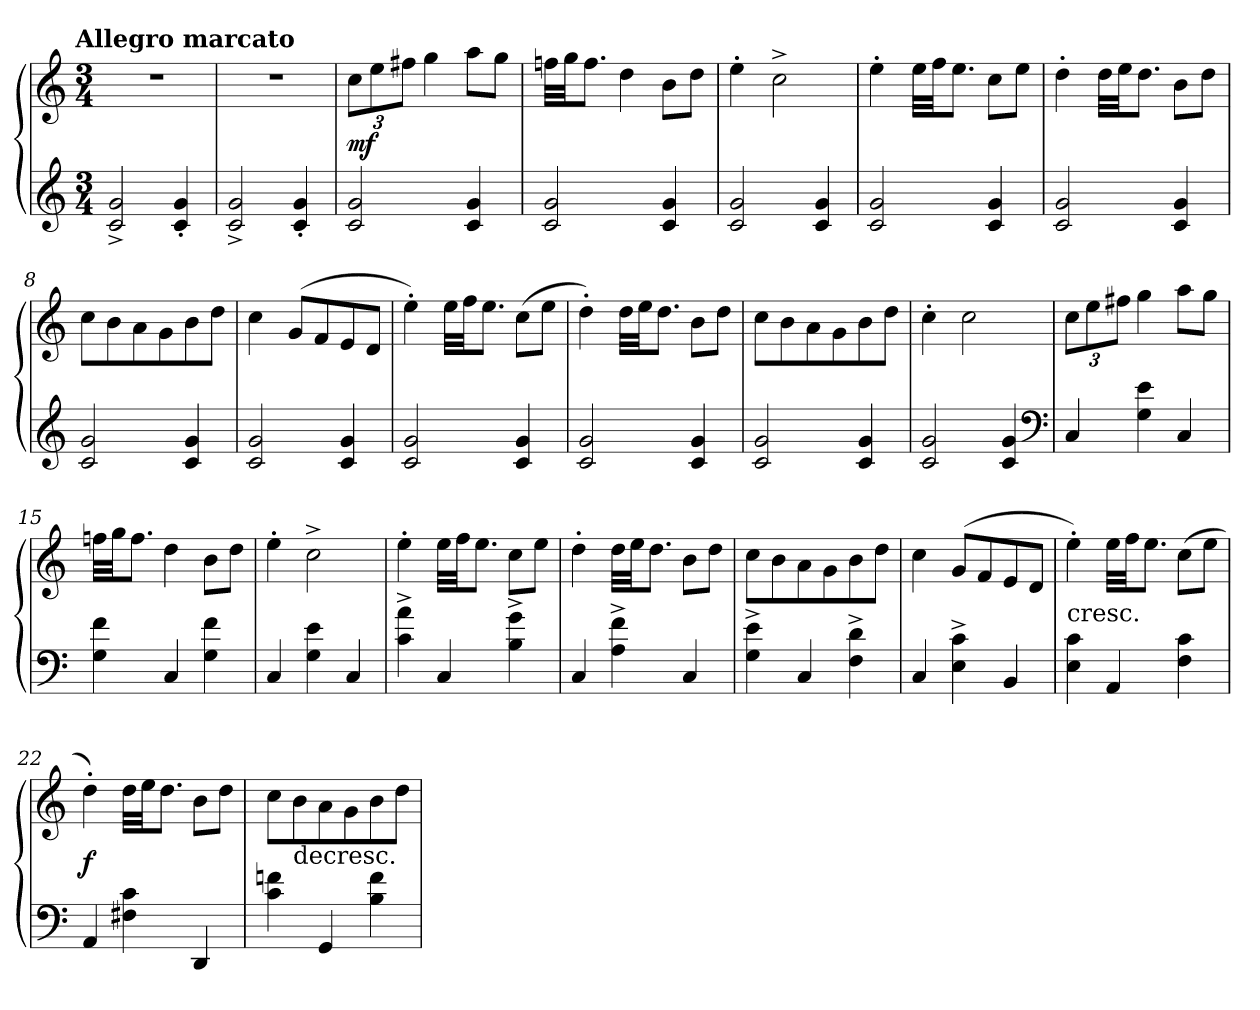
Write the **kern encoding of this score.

**kern	**kern	**dynam
*part1	*part1	*part1
*staff2	*staff1	*staff1/2
*clefG2	*clefG2	*
*k[]	*k[]	*
*C:	*C:	*
!!LO:TX:omd:t=Allegro marcato
*M3/4	*M3/4	*
*MM144	*MM144	*
=1	=1	=1
2c^/ 2g^/	2.r	.
4c'/ 4g'/	.	.
=2	=2	=2
2c^/ 2g^/	2.r	.
4c'/ 4g'/	.	.
=3	=3	=3
2c/ 2g/	12cc\L	mf
.	12ee\	.
.	12ff#X\J	.
.	4gg\	.
4c/ 4g/	8aa\L	.
.	8gg\J	.
=4	=4	=4
2c/ 2g/	32ffn\LLL	.
.	32gg\JJ	.
.	8.ff\J	.
.	4dd\	.
4c/ 4g/	8b\L	.
.	8dd\J	.
=5	=5	=5
2c/ 2g/	4ee'\	.
.	2cc^\	.
4c/ 4g/	.	.
=6	=6	=6
2c/ 2g/	4ee'\	.
.	32ee\LLL	.
.	32ff\JJ	.
.	8.ee\J	.
4c/ 4g/	8cc\L	.
.	8ee\J	.
=7	=7	=7
2c/ 2g/	4dd'\	.
.	32dd\LLL	.
.	32ee\JJ	.
.	8.dd\J	.
4c/ 4g/	8b\L	.
.	8dd\J	.
=8	=8	=8
2c/ 2g/	8cc\L	.
.	8b\	.
.	8a\	.
.	8g\	.
4c/ 4g/	8b\	.
.	8dd\J	.
=9	=9	=9
2c/ 2g/	4cc\	.
.	(8g/L	.
.	8f/	.
4c/ 4g/	8e/	.
.	8d/J	.
=10	=10	=10
2c/ 2g/	4ee'\)	.
.	32ee\LLL	.
.	32ff\JJ	.
.	8.ee\J	.
4c/ 4g/	(8cc\L	.
.	8ee\J	.
=11	=11	=11
2c/ 2g/	4dd'\)	.
.	32dd\LLL	.
.	32ee\JJ	.
.	8.dd\J	.
4c/ 4g/	8b\L	.
.	8dd\J	.
=12	=12	=12
2c/ 2g/	8cc\L	.
.	8b\	.
.	8a\	.
.	8g\	.
4c/ 4g/	8b\	.
.	8dd\J	.
=13	=13	=13
2c/ 2g/	4cc'\	.
.	2cc\	.
4c/ 4g/	.	.
*clefF4	*	*
=14	=14	=14
4C/	12cc\L	.
.	12ee\	.
.	12ff#X\J	.
4G\ 4e\	4gg\	.
4C/	8aa\L	.
.	8gg\J	.
=15	=15	=15
4G\ 4f\	32ffn\LLL	.
.	32gg\JJ	.
.	8.ff\J	.
4C/	4dd\	.
4G\ 4f\	8b\L	.
.	8dd\J	.
=16	=16	=16
4C/	4ee'\	.
4G\ 4e\	2cc^\	.
4C/	.	.
=17	=17	=17
4c^\ 4a^\	4ee'\	.
4C/	32ee\LLL	.
.	32ff\JJ	.
.	8.ee\J	.
4B^\ 4g^\	8cc\L	.
.	8ee\J	.
=18	=18	=18
4C/	4dd'\	.
4A^\ 4f^\	32dd\LLL	.
.	32ee\JJ	.
.	8.dd\J	.
4C/	8b\L	.
.	8dd\J	.
=19	=19	=19
4G^\ 4e^\	8cc\L	.
.	8b\	.
4C/	8a\	.
.	8g\	.
4F^\ 4d^\	8b\	.
.	8dd\J	.
=20	=20	=20
4C/	4cc\	.
4E^\ 4c^\	(8g/L	.
.	8f/	.
4BB/	8e/	.
.	8d/J	.
=21	=21	=21
!	!LO:TX:c:t=cresc.	!
4E\ 4c\	4ee'\)	.
4AA/	32ee\LLL	.
.	32ff\JJ	.
.	8.ee\J	.
4F\ 4c\	(8cc\L	.
.	8ee\J	.
=22	=22	=22
4AA/	4dd'\)	f
4F#X\ 4c\	32dd\LLL	.
.	32ee\JJ	.
.	8.dd\J	.
4DD/	8b\L	.
.	8dd\J	.
=23	=23	=23
4c\ 4fn\	8cc\L	.
!	!LO:TX:c:t=decresc.	!
.	8b\	.
4GG/	8a\	.
.	8g\	.
4B\ 4f\	8b\	.
.	8dd\J	.
=	=	=
*-	*-	*-
